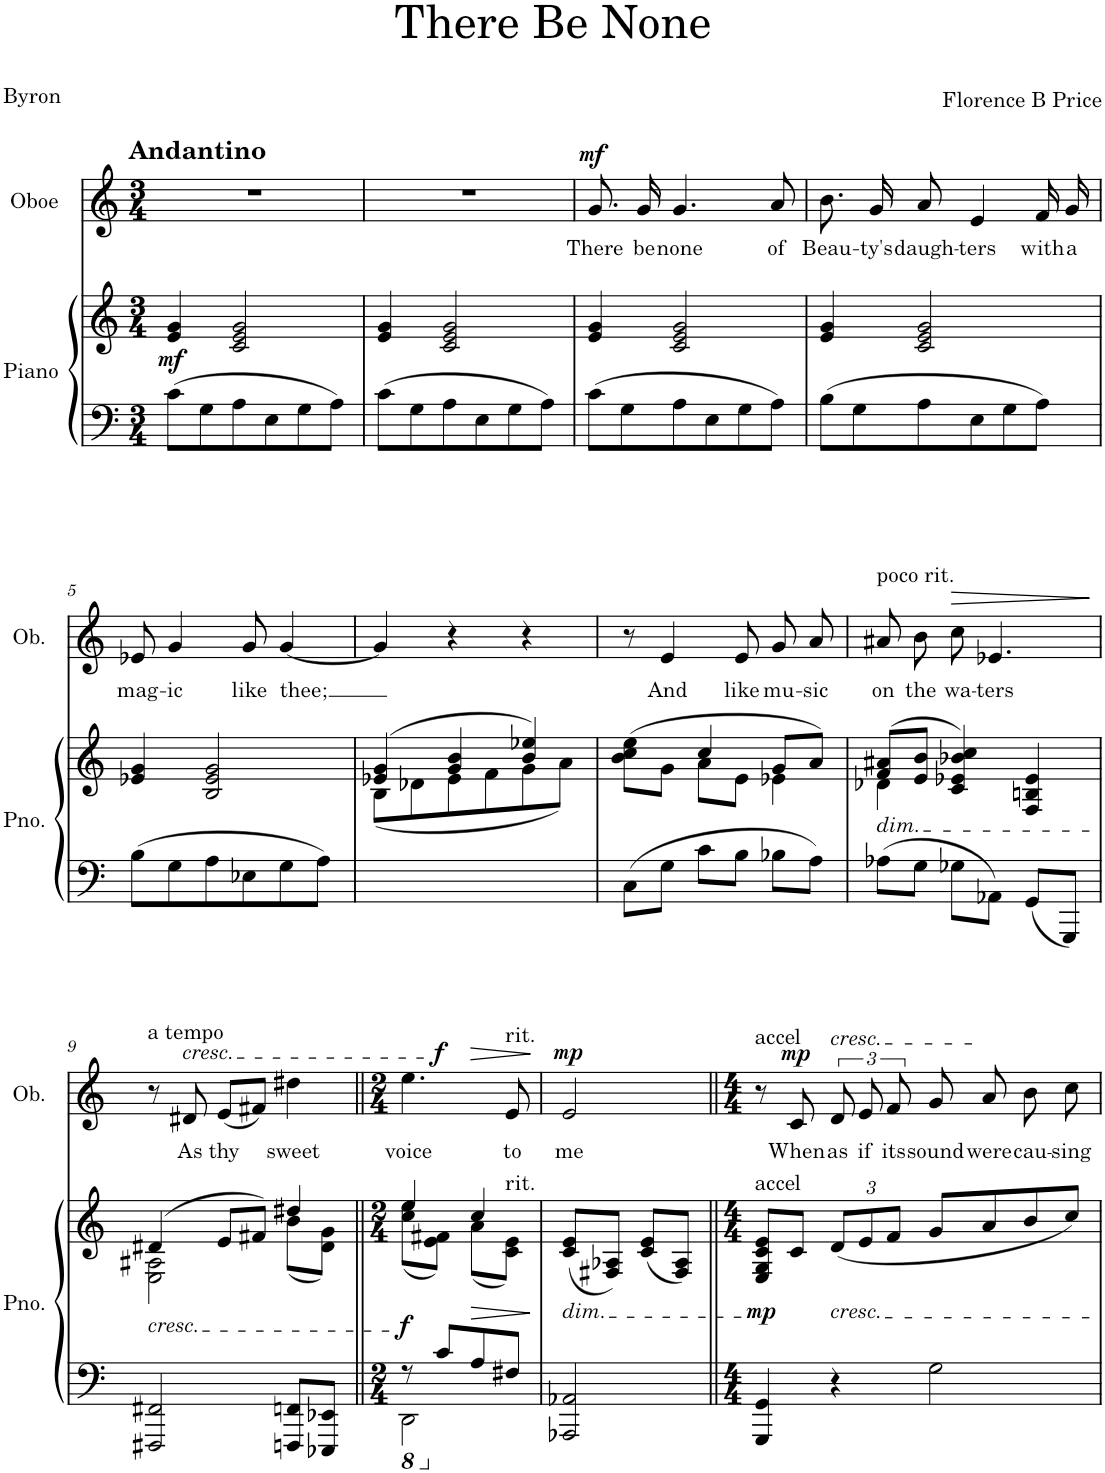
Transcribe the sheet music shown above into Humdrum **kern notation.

**kern	**kern	**dynam	**kern	**text	**dynam
*part2	*part2	*part2	*part1	*part1	*part1
*staff3	*staff2	*staff2/3	*staff1	*staff1	*staff1
*I"Piano	*	*	*I"Oboe	*	*
*I'Pno.	*	*	*I'Ob.	*	*
*clefF4	*clefG2	*	*clefG2	*	*
*k[]	*k[]	*	*k[]	*	*
*M3/4	*M3/4	*	*M3/4	*	*
=1	=1	=1	=1	=1	=1
!	!	!	!LO:TX:a:B:t=Andantino	!	!
!	!	!LO:DY:b	!	!	!
8c\L	4e/ 4g/	mf	2.r	.	.
8G\	.	.	.	.	.
8A\	2c/ 2e/ 2g/	.	.	.	.
8E\	.	.	.	.	.
8G\	.	.	.	.	.
8A\J	.	.	.	.	.
=2	=2	=2	=2	=2	=2
8c\L	4e/ 4g/	.	2.r	.	.
8G\	.	.	.	.	.
8A\	2c/ 2e/ 2g/	.	.	.	.
8E\	.	.	.	.	.
8G\	.	.	.	.	.
8A\J	.	.	.	.	.
=3	=3	=3	=3	=3	=3
!	!	!	!	!LO:LY:b	!LO:DY:a
8c\L	4e/ 4g/	.	8.g/	There	mf
8G\	.	.	.	.	.
!	!	!	!	!LO:LY:b	!
.	.	.	16g/	be	.
!	!	!	!	!LO:LY:b	!
8A\	2c/ 2e/ 2g/	.	4.g/	none	.
8E\	.	.	.	.	.
8G\	.	.	.	.	.
!	!	!	!	!LO:LY:b	!
8A\J	.	.	8a/	of	.
=4	=4	=4	=4	=4	=4
!	!	!	!	!LO:LY:b	!
8B\L	4e/ 4g/	.	8.b\	Beau-	.
8G\	.	.	.	.	.
!	!	!	!	!LO:LY:b	!
.	.	.	16g/	-ty's	.
!	!	!	!	!LO:LY:b	!
8A\	2c/ 2e/ 2g/	.	8a/	daugh-	.
!	!	!	!	!LO:LY:b	!
8E\	.	.	4e/	-ters	.
8G\	.	.	.	.	.
!	!	!	!	!LO:LY:b	!
8A\J	.	.	16f/	with	.
!	!	!	!	!LO:LY:b	!
.	.	.	16g/	a	.
!!LO:LB:g=z
=5	=5	=5	=5	=5	=5
!	!	!	!	!LO:LY:b	!
8B\L	4e-X/ 4g/	.	8e-X/	mag-	.
!	!	!	!	!LO:LY:b	!
8G\	.	.	4g/	-ic	.
8A\	2B/ 2e-/ 2g/	.	.	.	.
!	!	!	!	!LO:LY:b	!
8E-X\	.	.	8g/	like	.
!	!	!	!	!LO:LY:b	!
8G\	.	.	[4g/	thee;	.
8A\J	.	.	.	.	.
=6	=6	=6	=6	=6	=6
*	*^	*	*	*	*
2.ryy	(>4e-X/ 4g/	(<8B\L	.	4g/]	.	.
.	.	8d-X\	.	.	.	.
.	4g/ 4b/	8e-\	.	4r	.	.
.	.	8f\	.	.	.	.
.	4b/ 4ee-X/)	8g\	.	4r	.	.
.	.	8a\J)	.	.	.	.
=7	=7	=7	=7	=7	=7	=7
8C\L	(8b\ 8cc\ 8ee\L	4ryy	.	8r	.	.
!	!	!	!	!	!LO:LY:b	!
8G\J	8g\J	.	.	4e/	And	.
8c\L	4cc/	8a\L	.	.	.	.
!	!	!	!	!	!LO:LY:b	!
8B\J	.	8e\J	.	8e/	like	.
!	!	!	!	!	!LO:LY:b	!
8B-X\L	8g/L	4e-X\	.	8g/	mu-	.
!	!	!	!	!	!LO:LY:b	!
8A\J	8a/J)	.	.	8a/	-sic	.
=8	=8	=8	=8	=8	=8	=8
!	!	!	!	!LO:TX:a:t=poco rit.	!	!
!	!LO:TX:b:i:t=dim.	!	!	!	!	!
!	!	!	!	!	!LO:LY:b	!
8A-X\L	(8f/ 8a#X/L	4d-X\	.	8a#X/	on	.
!	!	!	!	!	!LO:LY:b	!
8G\J	8e/ 8b/J	.	.	8b\	the	.
!	!	!	!	!	!LO:LY:b	!LO:HP:b
8G-X\L	4c/ 4e-X/ 4b-X/ 4cc/)	2ryy	.	8cc\	wa-	>
!	!	!	!	!	!LO:LY:b	!
8AA-X\J	.	.	.	4.e-X/	-ters	.
8GG/L	4F/ 4Bn/ 4e-/	.	.	.	.	.
8GGG/J	.	.	.	.	.	.
*	*v	*v	*	*	*	*
.	.	.	.	.	]
!!LO:LB:g=z
=9	=9	=9	=9	=9	=9
*	*^	*	*	*	*
!	!	!	!	!LO:TX:a:t=a tempo	!	!
!	!LO:TX:b:i:t=cresc.	!	!	!	!	!
2FFF#X/ 2FF#X/	(4d#X/	2E\ 2A#X\	.	8r	.	.
!	!	!	!	!LO:TX:a:i:t=cresc.	!	!
!	!	!	!	!	!LO:LY:b	!
.	.	.	.	8d#X/	As	.
!	!	!	!	!	!LO:LY:b	!
.	8e/L	.	.	(8e/L	thy	.
.	8f#X/J)	.	.	8f#X/J)	.	.
!	!	!	!	!	!LO:LY:b	!
8FFFn/ 8FFn/L	4dd#X/	(8b\L	.	4dd#X\	sweet	.
8EEE-X/ 8EE-X/J	.	8d#\ 8g\J)	.	.	.	.
=10||	=10||	=10||	=10||	=10||	=10||	=10||
*M2/4	*M2/4	*	*	*M2/4	*	*
*8ba	*	*	*	*	*	*
*^	*	*	*	*	*	*
!	!	!	!	!LO:DY:b	!	!LO:LY:b	!
*	*	*	*	*	*^	*	*
8r	2DDD\	4ee/	(8cc\ 8ee\L	f	4.ee\	8ryy	voice	.
!	!	!	!	!	!	!	!	!LO:DY:a
8c/L	.	.	8e\ 8f#X\J)	.	.	4.ryy	.	f
!	!	!	!	!LO:HP:b	!	!	!	!
8A/	.	4cc/	(8a\L	>	.	.	.	.
!	!	!	!	!	!LO:TX:a:t=rit.	!	!	!
!	!	!	!LO:TX:a:t=rit.	!	!	!	!	!
!	!	!	!	!	!	!	!LO:LY:b	!LO:HP:b
8F#X/J	.	.	8c\ 8e\J)	.	8e/	.	to	>
*v	*v	*	*	*	*	*	*	*
*	*v	*v	*	*	*	*	*
.	.	]	.	.	.	]
*	*	*	*v	*v	*	*
=11	=11	=11	=11	=11	=11
*X8ba	*	*	*	*	*
*	*	*	*^	*	*
!	!LO:TX:b:i:t=dim.	!	!	!	!	!
!	!	!	!	!	!LO:LY:b	!LO:DY:a
*	*	*	*v	*v	*	*
2AAA-X/ 2AA-X/	(8c/ 8e/L	.	2e/	me	mp
.	8F#X/ 8A-X/J)	.	.	.	.
.	(8c/ 8e/L	.	.	.	.
.	8F#/ 8A-/J)	.	.	.	.
=12||	=12||	=12||	=12||	=12||	=12||
*M4/4	*M4/4	*	*M4/4	*	*
!	!	!	!LO:TX:a:t=accel	!	!
!	!LO:TX:a:t=accel	!	!	!	!
!	!	!LO:DY:b	!	!	!
4GGG/ 4GG/	8E/ 8G/ 8c/ 8e/L	mp	8r	.	.
!	!	!	!	!LO:LY:b	!LO:DY:a
.	8c/J	.	8c/	When	mp
*	*Xbrackettup	*	*	*	*
!	!	!	!LO:TX:a:i:t=cresc.	!	!
!	!LO:TX:b:i:t=cresc.	!	!	!	!
!	!	!	!	!LO:LY:b	!
4r	(12d/L	.	12d/	as	.
!	!	!	!	!LO:LY:b	!
.	12e/	.	12e/	if	.
!	!	!	!	!LO:LY:b	!
.	12f/J	.	12f/	its	.
!	!	!	!	!LO:LY:b	!
2G\	8g/L	.	8g/	sound	.
!	!	!	!	!LO:LY:b	!
.	8a/	.	8a/	were	.
!	!	!	!	!LO:LY:b	!
.	8b/	.	8b\	cau-	.
!	!	!	!	!LO:LY:b	!
.	8cc/J)	.	8cc\	-sing	.
=	=	=	=	=	=
*-	*-	*-	*-	*-	*-
